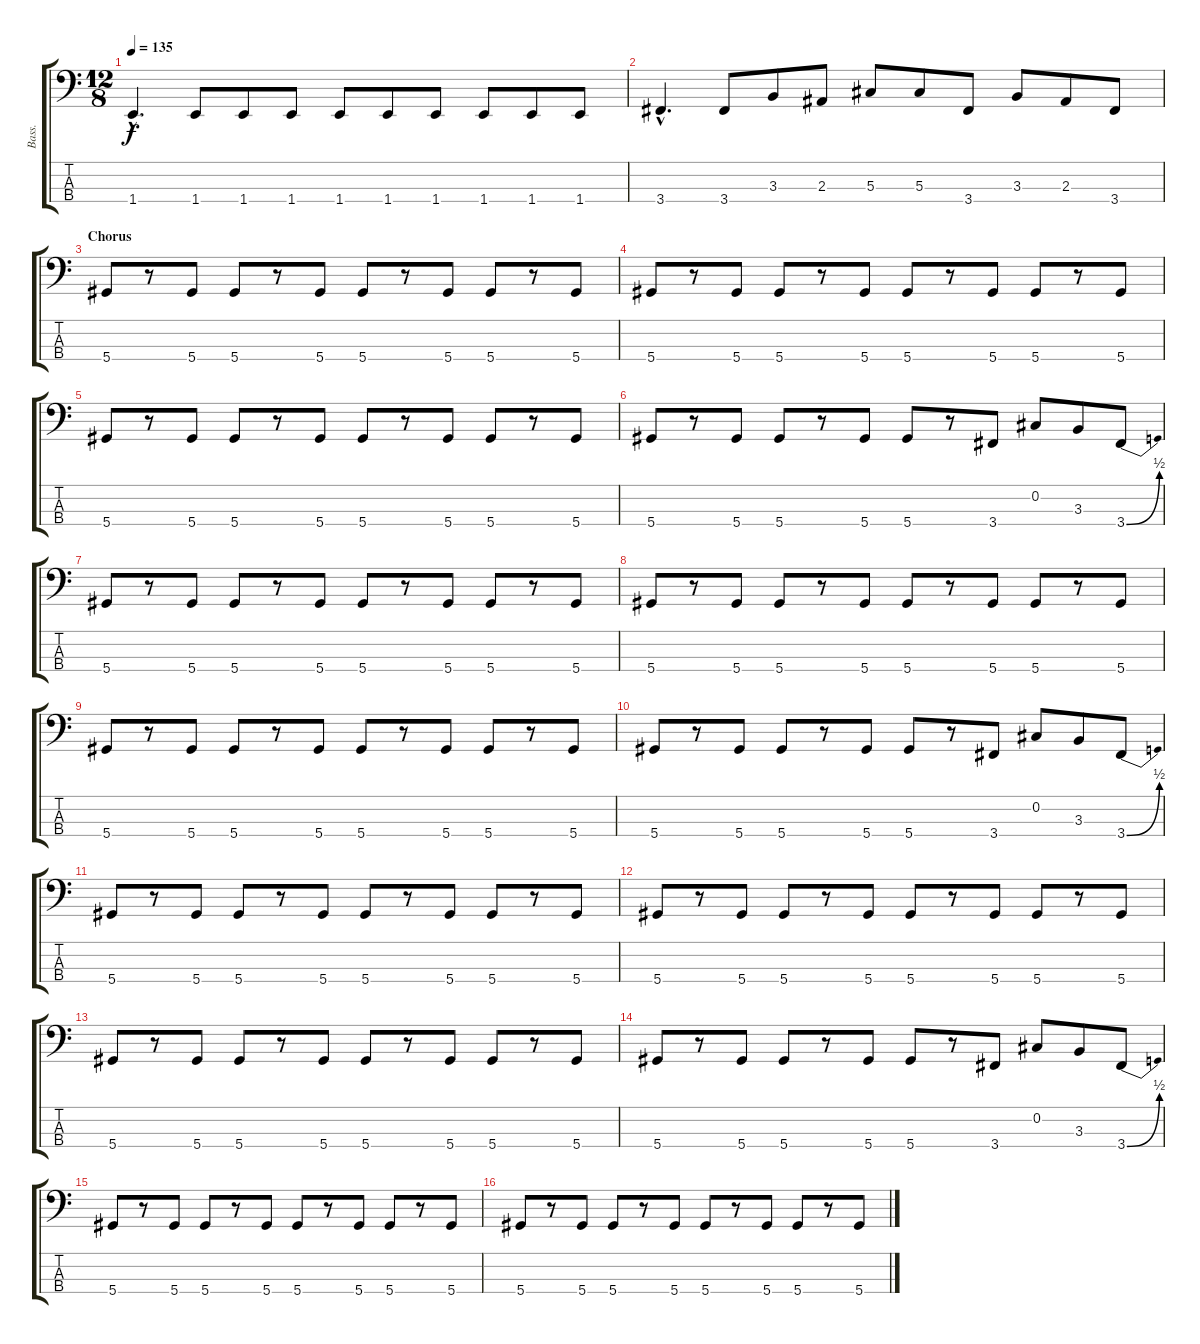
\track ("Bass." "Bass.") {instrument electricbassfinger}
\staff {score tabs}
\tuning (Gb2 Db2 Ab1 Eb1) {hide}
\ts (12 8)
\tempo 135
\clef f4
\ks c
1.4{hac}.4{d dy f} 1.4.8 1.4.8 1.4.8 1.4.8 1.4.8 1.4.8 1.4.8 1.4.8 1.4.8 |
3.4{hac}.4{d} 3.4.8 3.3.8 2.3.8 5.3.8 5.3.8 3.4.8 3.3.8 2.3.8 3.4.8 |
\section ("" "Chorus")
5.4.8 r.8 5.4.8 5.4.8 r.8 5.4.8 5.4.8 r.8 5.4.8 5.4.8 r.8 5.4.8 |
5.4.8 r.8 5.4.8 5.4.8 r.8 5.4.8 5.4.8 r.8 5.4.8 5.4.8 r.8 5.4.8 |
5.4.8 r.8 5.4.8 5.4.8 r.8 5.4.8 5.4.8 r.8 5.4.8 5.4.8 r.8 5.4.8 |
5.4.8 r.8 5.4.8 5.4.8 r.8 5.4.8 5.4.8 r.8 3.4.8 0.2.8 3.3.8 3.4{be (bend 0 0 60 2)}.8 |
5.4.8 r.8 5.4.8 5.4.8 r.8 5.4.8 5.4.8 r.8 5.4.8 5.4.8 r.8 5.4.8 |
5.4.8 r.8 5.4.8 5.4.8 r.8 5.4.8 5.4.8 r.8 5.4.8 5.4.8 r.8 5.4.8 |
5.4.8 r.8 5.4.8 5.4.8 r.8 5.4.8 5.4.8 r.8 5.4.8 5.4.8 r.8 5.4.8 |
5.4.8 r.8 5.4.8 5.4.8 r.8 5.4.8 5.4.8 r.8 3.4.8 0.2.8 3.3.8 3.4{be (bend 0 0 60 2)}.8 |
5.4.8 r.8 5.4.8 5.4.8 r.8 5.4.8 5.4.8 r.8 5.4.8 5.4.8 r.8 5.4.8 |
5.4.8 r.8 5.4.8 5.4.8 r.8 5.4.8 5.4.8 r.8 5.4.8 5.4.8 r.8 5.4.8 |
5.4.8 r.8 5.4.8 5.4.8 r.8 5.4.8 5.4.8 r.8 5.4.8 5.4.8 r.8 5.4.8 |
5.4.8 r.8 5.4.8 5.4.8 r.8 5.4.8 5.4.8 r.8 3.4.8 0.2.8 3.3.8 3.4{be (bend 0 0 60 2)}.8 |
5.4.8 r.8 5.4.8 5.4.8 r.8 5.4.8 5.4.8 r.8 5.4.8 5.4.8 r.8 5.4.8 |
5.4.8 r.8 5.4.8 5.4.8 r.8 5.4.8 5.4.8 r.8 5.4.8 5.4.8 r.8 5.4.8
